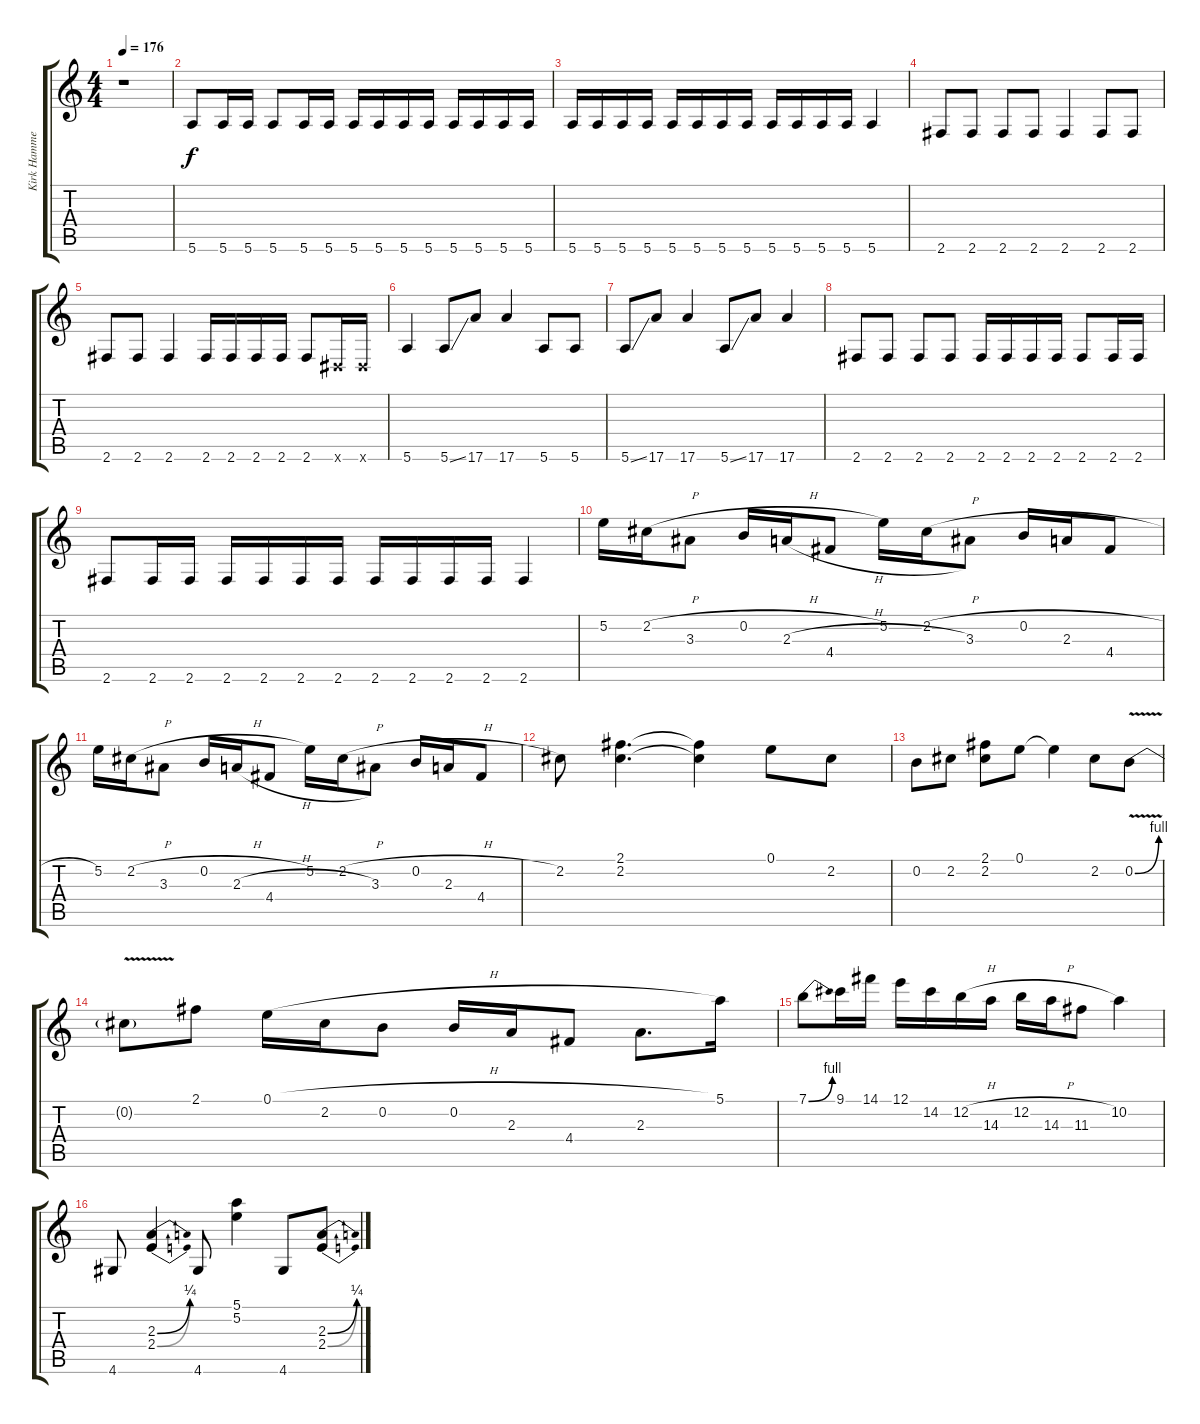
\track ("Kirk Hammet" "Kirk Hamme") {instrument overdrivenguitar}
\staff {score tabs}
\tuning (E4 B3 G3 D3 A2 E2) {hide}
\ts (4 4)
\tempo 176
\clef g2
\ks c
r.1{dy f} |
5.6.8 5.6.16 5.6.16 5.6.8 5.6.16 5.6.16 5.6.16 5.6.16 5.6.16 5.6.16 5.6.16 5.6.16 5.6.16 5.6.16 |
5.6.16 5.6.16 5.6.16 5.6.16 5.6.16 5.6.16 5.6.16 5.6.16 5.6.16 5.6.16 5.6.16 5.6.16 5.6.4 |
2.6.8 2.6.8 2.6.8 2.6.8 2.6.4 2.6.8 2.6.8 |
2.6.8 2.6.8 2.6.4 2.6.16 2.6.16 2.6.16 2.6.16 2.6.8 -1.6{x}.16 -1.6{x}.16 |
5.6.4 5.6{ss}.8 17.6.8 17.6.4 5.6.8 5.6.8 |
5.6{ss}.8 17.6.8 17.6.4 5.6{ss}.8 17.6.8 17.6.4 |
2.6.8 2.6.8 2.6.8 2.6.8 2.6.16 2.6.16 2.6.16 2.6.16 2.6.8 2.6.16 2.6.16 |
2.6.8 2.6.16 2.6.16 2.6.16 2.6.16 2.6.16 2.6.16 2.6.16 2.6.16 2.6.16 2.6.16 2.6.4 |
5.2.16 2.2{h}.16 3.3.8 0.2{h}.16 2.3{h}.16 4.4.8 5.2.16 2.2{h}.16 3.3.8 0.2{h}.16 2.3.16 4.4.8 |
5.2.16 2.2{h}.16 3.3.8 0.2{h}.16 2.3{h}.16 4.4.8 5.2.16 2.2{h}.16 3.3.8 0.2{h}.16 2.3.16 4.4.8 |
2.2.8 (2.1 2.2).4{d} (2.1{t} 2.2{t}).4 0.1.8 2.2.8 |
0.2.8 2.2.8 (2.1 2.2).8 0.1.8 0.1{t}.4 2.2.8 0.2{be (bend 0 0 60 4) v}.8 |
0.2{t}.8 2.1.8 0.1{h}.16 2.2.16 0.2.8 0.2.16 2.3.16 4.4.8 2.3.8{d} 5.1.16 |
7.1{be (bend 0 0 60 4)}.8 9.1.16 14.1.16 12.1.16 14.2.16 12.2{h}.16 14.3.16 12.2{h}.16 14.3.16 11.3.8 10.2.4 |
4.6.8 (2.3{be (bend 0 0 60 1)} 2.4{be (bend 0 0 60 1)}).4 4.6.8 (5.1 5.2).4 4.6.8 (2.3{be (bend 0 0 60 1)} 2.4{be (bend 0 0 60 1)}).8
